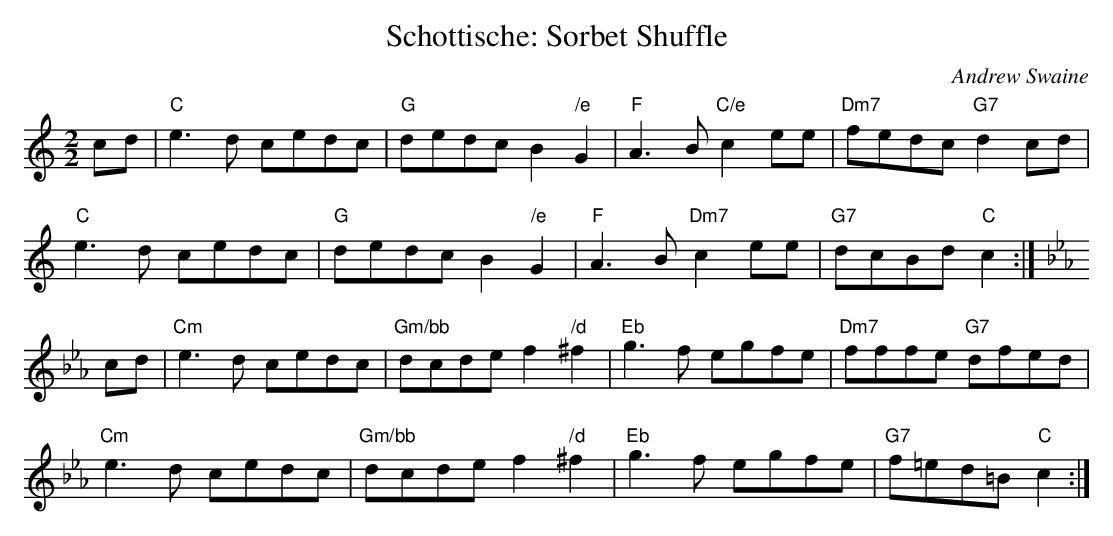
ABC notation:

X:1
T:Schottische: Sorbet Shuffle
C:Andrew Swaine
L:1/8
M:2/2
K:C major
cd|"C"e3d cedc|"G"dedc B2"/e"G2|"F"A3B "C/e"c2ee|"Dm7"fedc "G7"d2cd|
"C"e3d cedc|"G"dedc B2"/e"G2|"F"A3B "Dm7"c2ee|"G7"dcBd "C"c2:|
K:Cm
cd|"Cm"e3d cedc|"Gm/b\b"dcde f2"/d"^f2|"E\b"g3f egfe|"Dm7"fffe "G7"dfed|
"Cm"e3d cedc|"Gm/b\b"dcde f2"/d"^f2|"E\b"g3f egfe|"G7"f=ed=B "C"c2:|
